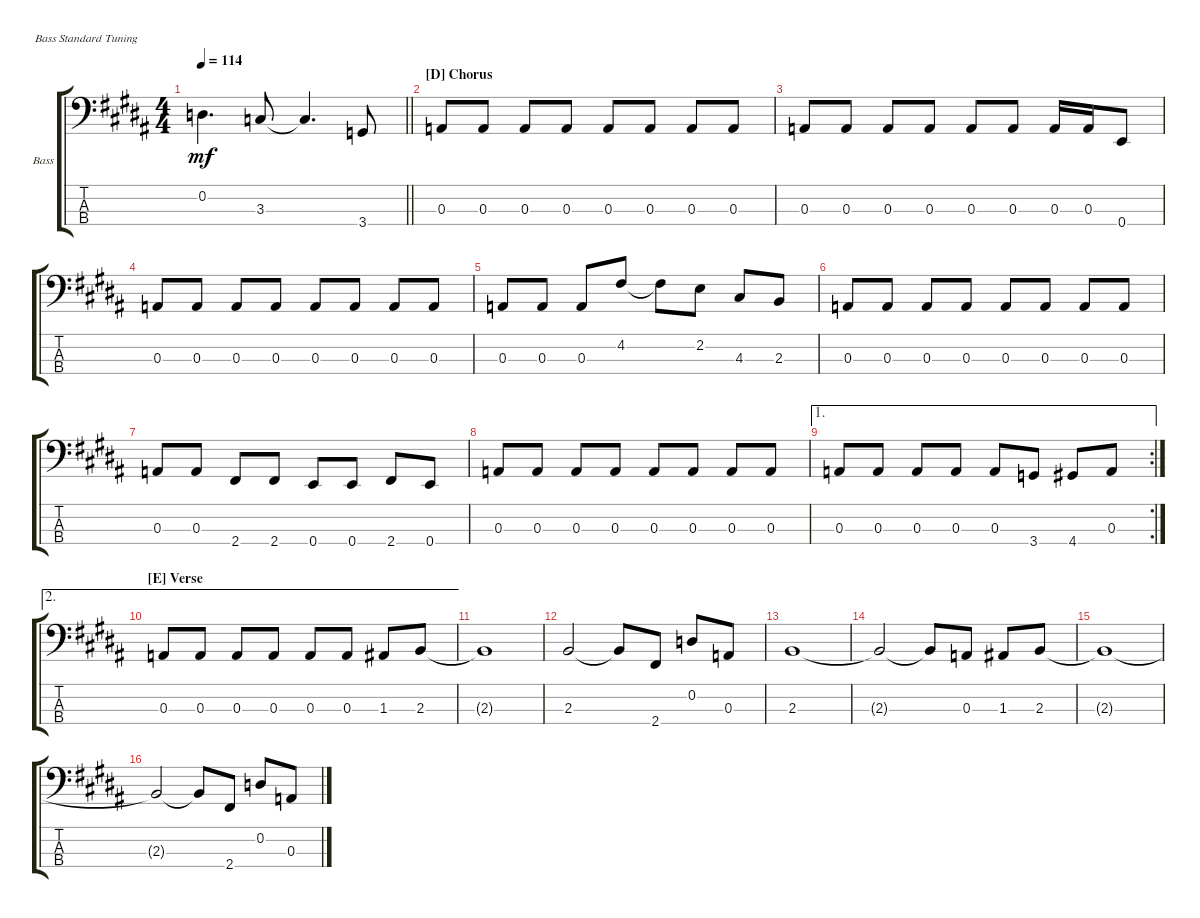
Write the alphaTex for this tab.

\defaultSystemsLayout 4
\bracketExtendMode groupsimilarinstruments
\firstSystemTrackNameOrientation horizontal
\otherSystemsTrackNameOrientation horizontal
\track ("Glenn Hughes" "Bass") {instrument electricbassfinger}
\staff {score tabs}
\tuning (G2 D2 A1 E1)
\ts (4 4)
\tempo 114
\clef f4
\scale
0.333333
\barLineRight lightlight
\ks b
0.2.4{d dy mf} 3.3.8 3.3{t}.4{d} 3.4.8 |
\section ("D" "Chorus")
0.3.8 0.3.8 0.3.8 0.3.8 0.3.8 0.3.8 0.3.8 0.3.8 |
0.3.8 0.3.8 0.3.8 0.3.8 0.3.8 0.3.8 0.3.16 0.3.16 0.4.8 |
0.3.8 0.3.8 0.3.8 0.3.8 0.3.8 0.3.8 0.3.8 0.3.8 |
0.3.8 0.3.8 0.3.8 4.2.8 4.2{t}.8 2.2.8 4.3.8 2.3.8 |
0.3.8 0.3.8 0.3.8 0.3.8 0.3.8 0.3.8 0.3.8 0.3.8 |
0.3.8 0.3.8 2.4.8 2.4.8 0.4.8 0.4.8 2.4.8 0.4.8 |
0.3.8 0.3.8 0.3.8 0.3.8 0.3.8 0.3.8 0.3.8 0.3.8 |
\ae 1
\rc 2
0.3.8 0.3.8 0.3.8 0.3.8 0.3.8 3.4.8 4.4.8 0.3.8 |
\ae 2
\section ("E" "Verse")
0.3.8 0.3.8 0.3.8 0.3.8 0.3.8 0.3.8 1.3.8 2.3.8 |
2.3{t}.1 |
2.3.2 2.3{t}.8 2.4.8 0.2.8 0.3.8 |
2.3.1 |
2.3{t}.2 2.3{t}.8 0.3.8 1.3.8 2.3.8 |
2.3{t}.1 |
2.3{t}.2 2.3{t}.8 2.4.8 0.2.8 0.3.8
